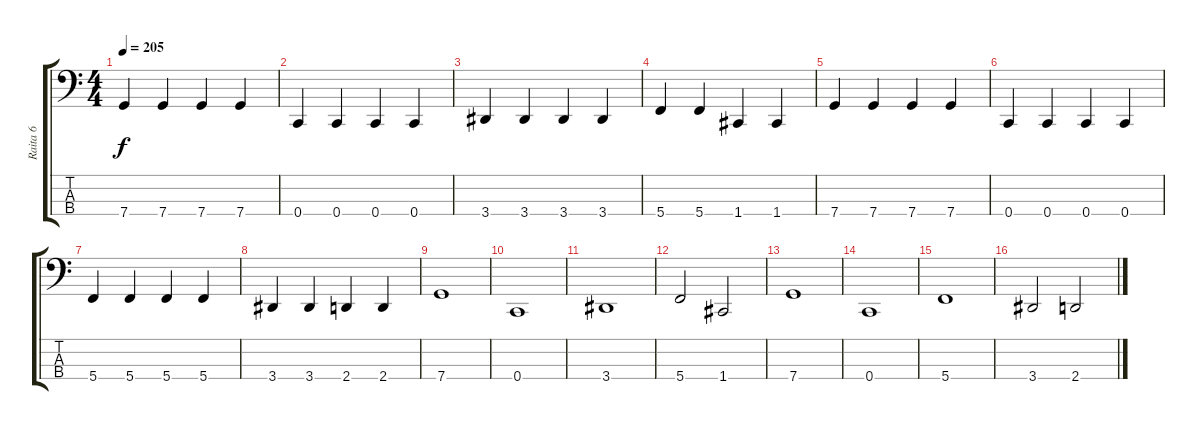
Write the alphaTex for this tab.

\track ("Raita 6" "Raita 6") {instrument electricbasspick}
\staff {score tabs}
\tuning (F2 C2 G1 C1) {hide}
\ts (4 4)
\tempo 205
\clef f4
\ks c
7.4.4{dy f} 7.4.4 7.4.4 7.4.4 |
0.4.4 0.4.4 0.4.4 0.4.4 |
3.4.4 3.4.4 3.4.4 3.4.4 |
5.4.4 5.4.4 1.4.4 1.4.4 |
7.4.4 7.4.4 7.4.4 7.4.4 |
0.4.4 0.4.4 0.4.4 0.4.4 |
5.4.4 5.4.4 5.4.4 5.4.4 |
3.4.4 3.4.4 2.4.4 2.4.4 |
7.4.1 |
0.4.1 |
3.4.1 |
5.4.2 1.4.2 |
7.4.1 |
0.4.1 |
5.4.1 |
3.4.2 2.4.2
